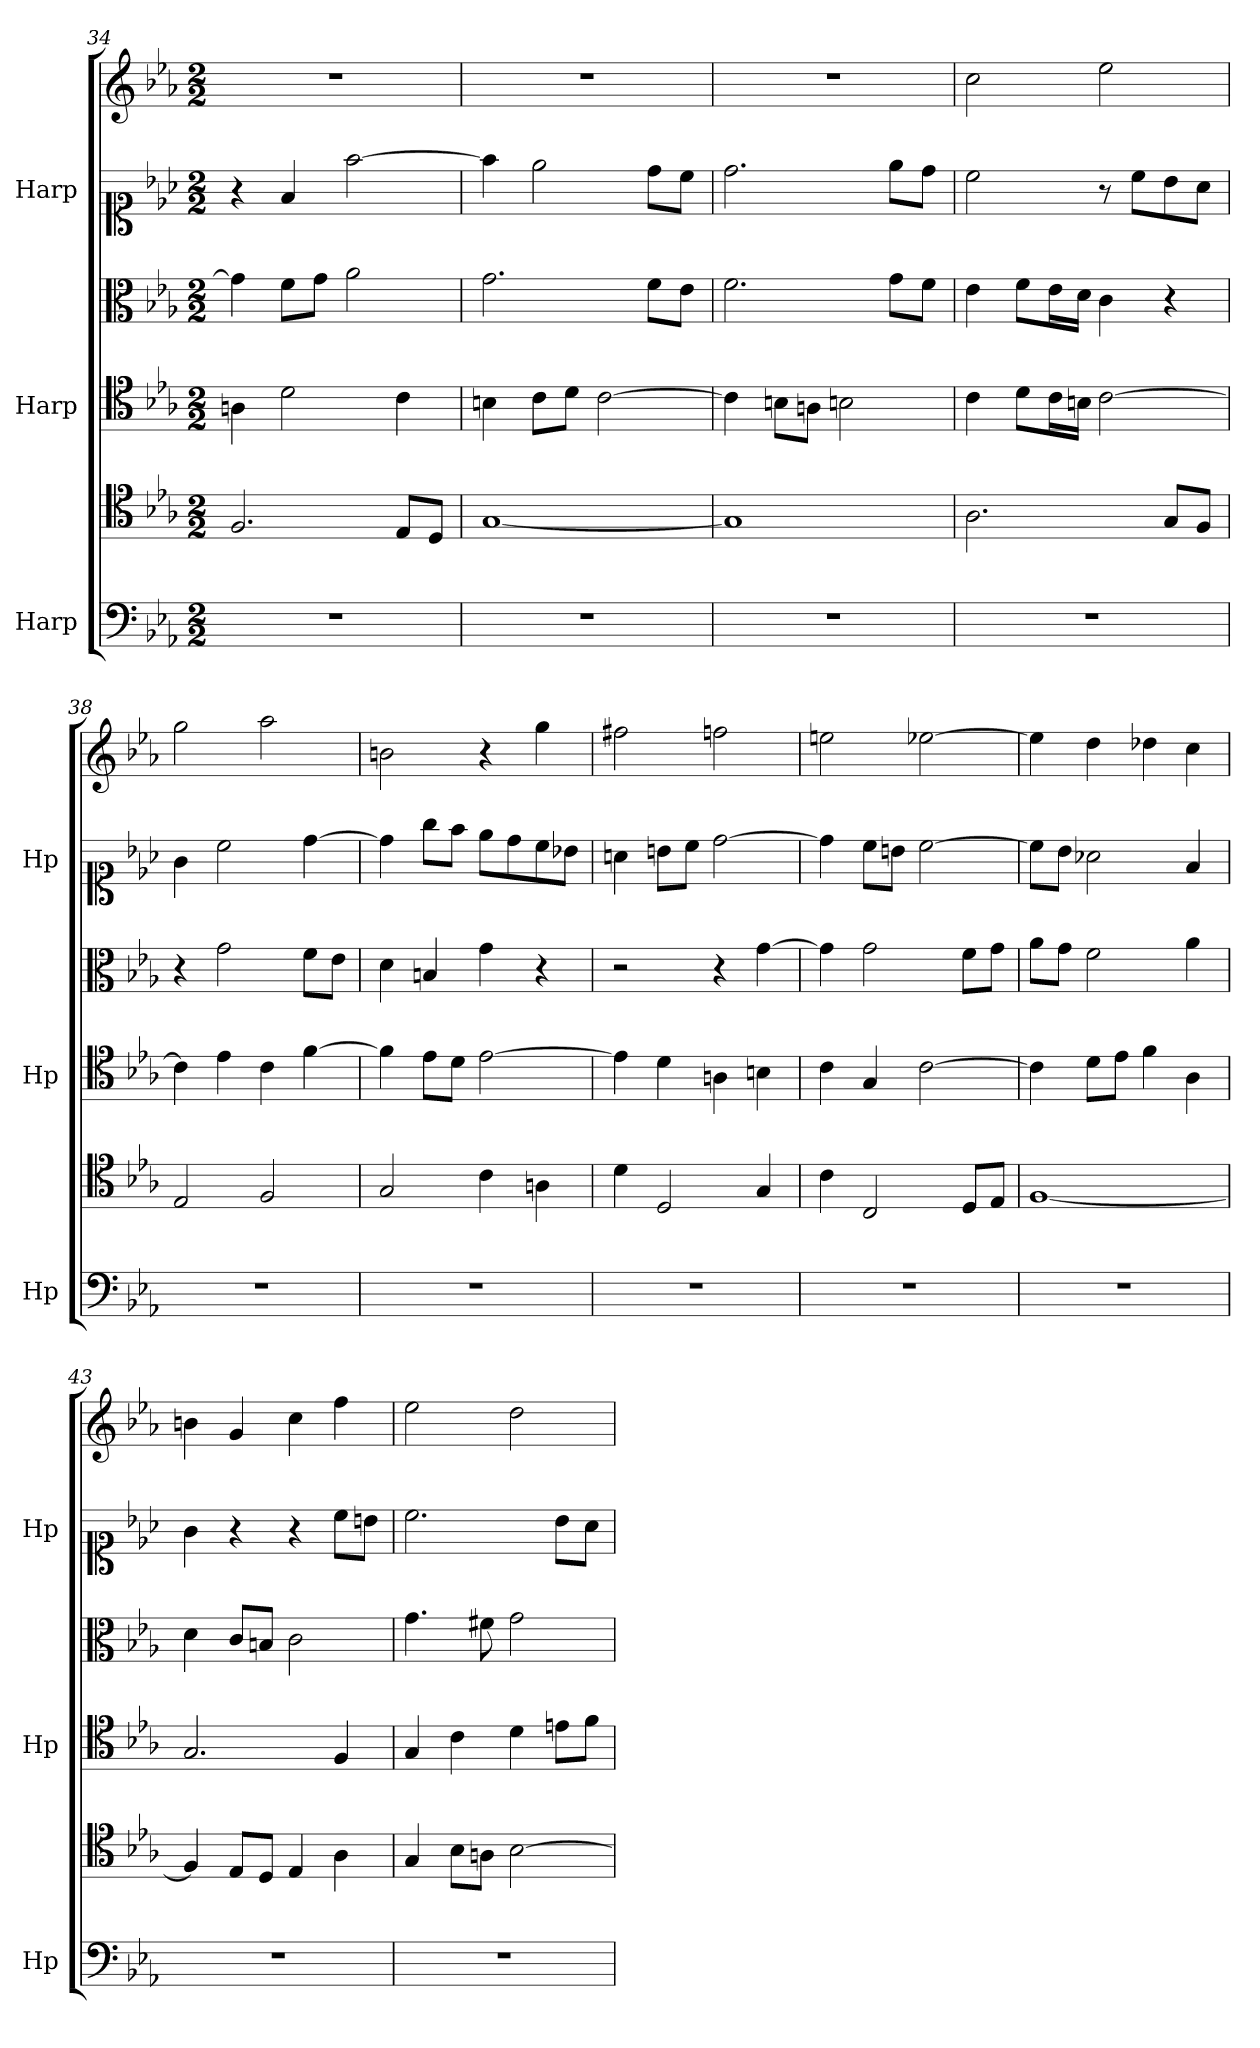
**kern	**kern	**kern	**kern	**kern	**kern
*part3	*part3	*part2	*part2	*part1	*part1
*staff6	*staff5	*staff4	*staff3	*staff2	*staff1
*I"Harp	*	*I"Harp	*	*I"Harp	*
*I'Hp	*	*I'Hp	*	*I'Hp	*
*clefF4	*clefC4	*clefC4	*clefC3	*clefC1	*clefG2
*k[b-e-a-]	*k[b-e-a-]	*k[b-e-a-]	*k[b-e-a-]	*k[b-e-a-]	*k[b-e-a-]
*M2/2	*M2/2	*M2/2	*M2/2	*M2/2	*M2/2
=34	=34	=34	=34	=34	=34
1r	2.F/	4An\	4g\]	4r	1r
.	.	2d\	8f\L	4f/	.
.	.	.	8g\J	.	.
.	.	.	2a-\	[2ff\	.
.	8E-/L	4c\	.	.	.
.	8D/J	.	.	.	.
=35	=35	=35	=35	=35	=35
1r	[1G	4Bn\	2.g\	4ff\]	1r
.	.	8c\L	.	2ee-\	.
.	.	8d\J	.	.	.
.	.	[2c\	.	.	.
.	.	.	8f\L	8dd\L	.
.	.	.	8e-\J	8cc\J	.
=36	=36	=36	=36	=36	=36
1r	1G]	4c\]	2.f\	2.dd\	1r
.	.	8Bn\L	.	.	.
.	.	8An\J	.	.	.
.	.	2Bn\	.	.	.
.	.	.	8g\L	8ee-\L	.
.	.	.	8f\J	8dd\J	.
=37	=37	=37	=37	=37	=37
1r	2.A-\	4c\	4e-\	2cc\	2cc\
.	.	8d\L	8f\L	.	.
.	.	16c\L	16e-\L	.	.
.	.	16Bn\JJ	16d\JJ	.	.
.	.	[2c\	4c\	8r	2ee-\
.	.	.	.	8cc\L	.
.	8G/L	.	4r	8b-\	.
.	8F/J	.	.	8a-\J	.
=38	=38	=38	=38	=38	=38
1r	2E-/	4c\]	4r	4g\	2gg\
.	.	4e-\	2g\	2cc\	.
.	2F/	4c\	.	.	2aa-\
.	.	[4f\	8f\L	[4dd\	.
.	.	.	8e-\J	.	.
!!LO:PB:g=z
=39	=39	=39	=39	=39	=39
1r	2G/	4f\]	4d\	4dd\]	2bn\
.	.	8e-\L	4Bn/	8gg\L	.
.	.	8d\J	.	8ff\J	.
.	4c\	[2e-\	4g\	8ee-\L	4r
.	.	.	.	8dd\	.
.	4An\	.	4r	8cc\	4gg\
.	.	.	.	8b-X\J	.
=40	=40	=40	=40	=40	=40
1r	4d\	4e-\]	2r	4an\	2ff#X\
.	2D/	4d\	.	8bn\L	.
.	.	.	.	8cc\J	.
.	.	4An\	4r	[2dd\	2ffn\
.	4G/	4Bn\	[4g\	.	.
=41	=41	=41	=41	=41	=41
1r	4c\	4c\	4g\]	4dd\]	2een\
.	2C/	4G/	2g\	8cc\L	.
.	.	.	.	8bn\J	.
.	.	[2c\	.	[2cc\	[2ee-X\
.	8D/L	.	8f\L	.	.
.	8E-/J	.	8g\J	.	.
=42	=42	=42	=42	=42	=42
1r	[1F	4c\]	8a-\L	8cc\L]	4ee-\]
.	.	.	8g\J	8b-\J	.
.	.	8d\L	2f\	2a-X\	4dd\
.	.	8e-\J	.	.	.
.	.	4f\	.	.	4dd-X\
.	.	4A-\	4a-\	4f/	4cc\
=43	=43	=43	=43	=43	=43
1r	4F/]	2.G/	4d\	4g\	4bn\
.	8E-/L	.	8c/L	4r	4g/
.	8D/J	.	8Bn/J	.	.
.	4E-/	.	2c\	4r	4cc\
.	4A-\	4F/	.	8cc\L	4ff\
.	.	.	.	8bn\J	.
!!LO:LB:g=z
=44	=44	=44	=44	=44	=44
1r	4G/	4G/	4.g\	2.cc\	2ee-\
.	8B-\L	4c\	.	.	.
.	8An\J	.	8f#X\	.	.
.	[2B-\	4d\	2g\	.	2dd\
.	.	8en\L	.	8b-\L	.
.	.	8f\J	.	8a-\J	.
=	=	=	=	=	=
*-	*-	*-	*-	*-	*-
